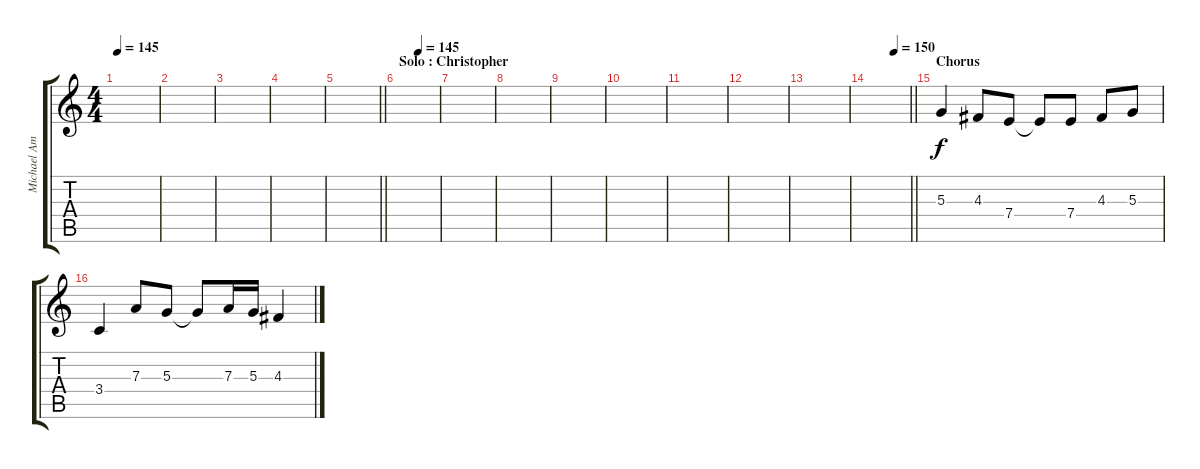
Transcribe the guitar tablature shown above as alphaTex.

\track ("Michael Amott" "Michael Am") {instrument distortionguitar}
\staff {score tabs}
\tuning (B3 Gb3 D3 A2 E2 B1) {hide}
\ts (4 4)
\tempo 145
\clef g2
\ks c
|
|
|
|
\barLineRight lightlight
|
\section ("" "Solo : Christopher")
\tempo (145 0.5)
|
|
|
|
|
|
|
|
\tempo (150 0.625)
\barLineRight lightlight
|
\section ("" "Chorus")
5.3.4 4.3.8 7.4.8 7.4{t}.8 7.4.8 4.3.8 5.3.8 |
3.4.4 7.3.8 5.3.8 5.3{t}.8 7.3.16 5.3.16 4.3.4
